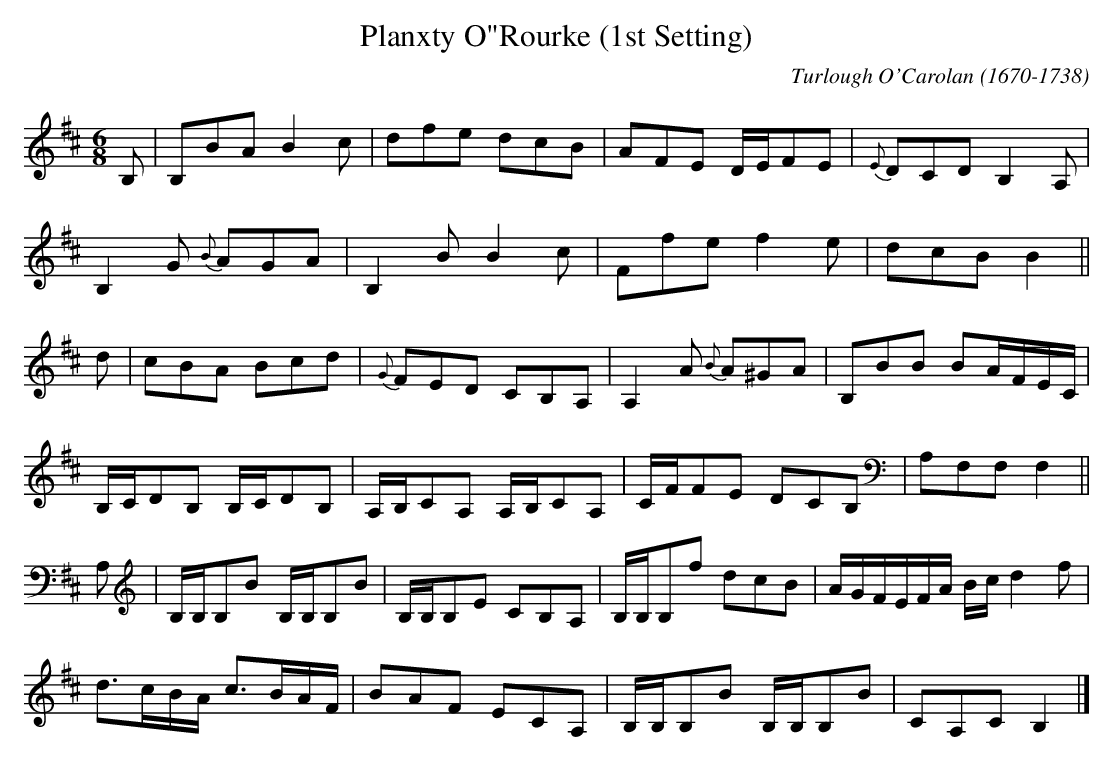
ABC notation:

X:1occ
T:Planxty O"Rourke (1st Setting)
C:Turlough O'Carolan (1670-1738)
M:6/8
L:1/8
K:D
C:Allegro ma non troppo
B,|B,BA B2c|dfe dcB|AFE D/2E/2FE|{E}DCD B,2A,|
B,2G {B}AGA|B,2B B2c|Ffe f2e|dcB B2||
d|cBA Bcd|{G}FED CB,A,|A,2A {B}A^GA|B,BB BA/2F/2E/2C/2|
B,/2C/2DB, B,/2C/2DB,|A,/2B,/2CA, A,/2B,/2CA,|C/2F/2FE DCB,|A,F,F, F,2||
A,|B,/2B,/2B,B B,/2B,/2B,B|B,/2B,/2B,E CB,A,|B,/2B,/2B,f dcB|A/2G/2F/2E/2F/2A/2 B/2c/2d2f|
d3/2c/2B/2A/2 c3/2B/2A/2F/2|BAF ECA,|B,/2B,/2B,B B,/2B,/2B,B|CA,C B,2|]
